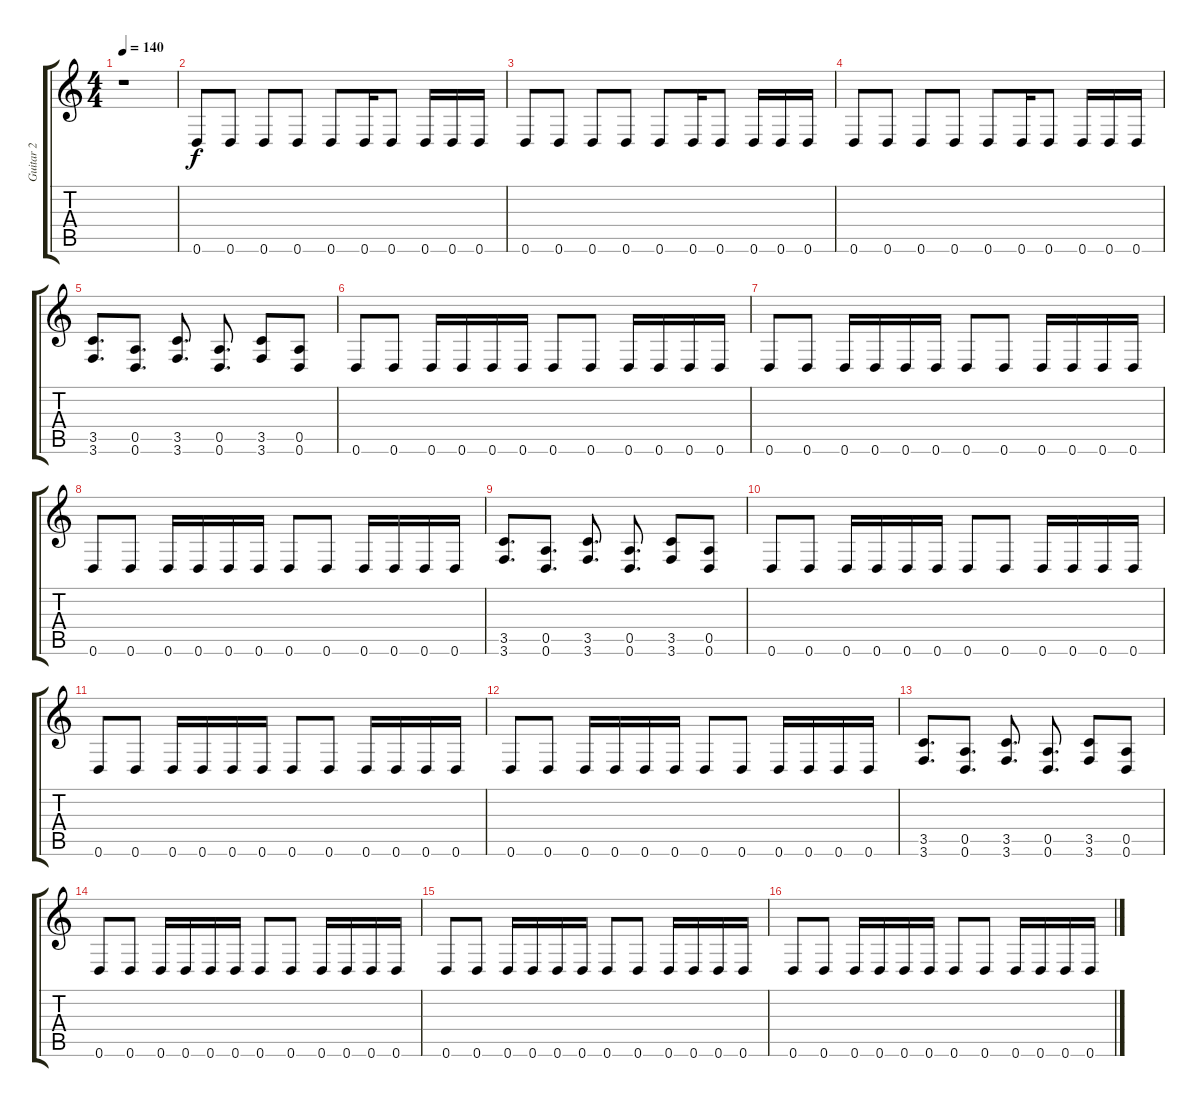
\track ("Guitar 2" "Guitar 2") {instrument distortionguitar}
\staff {score tabs}
\tuning (E4 B3 G3 D3 A2 D2) {hide}
\ts (4 4)
\tempo 140
\clef g2
\ks c
r.1{dy f instrument distortionguitar} |
0.6.8 0.6.8 0.6.8 0.6.8 0.6.8 0.6.16 0.6.8 0.6.16 0.6.16 0.6.16 |
0.6.8 0.6.8 0.6.8 0.6.8 0.6.8 0.6.16 0.6.8 0.6.16 0.6.16 0.6.16 |
0.6.8 0.6.8 0.6.8 0.6.8 0.6.8 0.6.16 0.6.8 0.6.16 0.6.16 0.6.16 |
(3.5 3.6).8{d} (0.5 0.6).8{d} (3.5 3.6).8{d} (0.5 0.6).8{d} (3.5 3.6).8 (0.5 0.6).8 |
0.6.8 0.6.8 0.6.16 0.6.16 0.6.16 0.6.16 0.6.8 0.6.8 0.6.16 0.6.16 0.6.16 0.6.16 |
0.6.8 0.6.8 0.6.16 0.6.16 0.6.16 0.6.16 0.6.8 0.6.8 0.6.16 0.6.16 0.6.16 0.6.16 |
0.6.8 0.6.8 0.6.16 0.6.16 0.6.16 0.6.16 0.6.8 0.6.8 0.6.16 0.6.16 0.6.16 0.6.16 |
(3.5 3.6).8{d} (0.5 0.6).8{d} (3.5 3.6).8{d} (0.5 0.6).8{d} (3.5 3.6).8 (0.5 0.6).8 |
0.6.8 0.6.8 0.6.16 0.6.16 0.6.16 0.6.16 0.6.8 0.6.8 0.6.16 0.6.16 0.6.16 0.6.16 |
0.6.8 0.6.8 0.6.16 0.6.16 0.6.16 0.6.16 0.6.8 0.6.8 0.6.16 0.6.16 0.6.16 0.6.16 |
0.6.8 0.6.8 0.6.16 0.6.16 0.6.16 0.6.16 0.6.8 0.6.8 0.6.16 0.6.16 0.6.16 0.6.16 |
(3.5 3.6).8{d} (0.5 0.6).8{d} (3.5 3.6).8{d} (0.5 0.6).8{d} (3.5 3.6).8 (0.5 0.6).8 |
0.6.8 0.6.8 0.6.16 0.6.16 0.6.16 0.6.16 0.6.8 0.6.8 0.6.16 0.6.16 0.6.16 0.6.16 |
0.6.8 0.6.8 0.6.16 0.6.16 0.6.16 0.6.16 0.6.8 0.6.8 0.6.16 0.6.16 0.6.16 0.6.16 |
0.6.8 0.6.8 0.6.16 0.6.16 0.6.16 0.6.16 0.6.8 0.6.8 0.6.16 0.6.16 0.6.16 0.6.16
